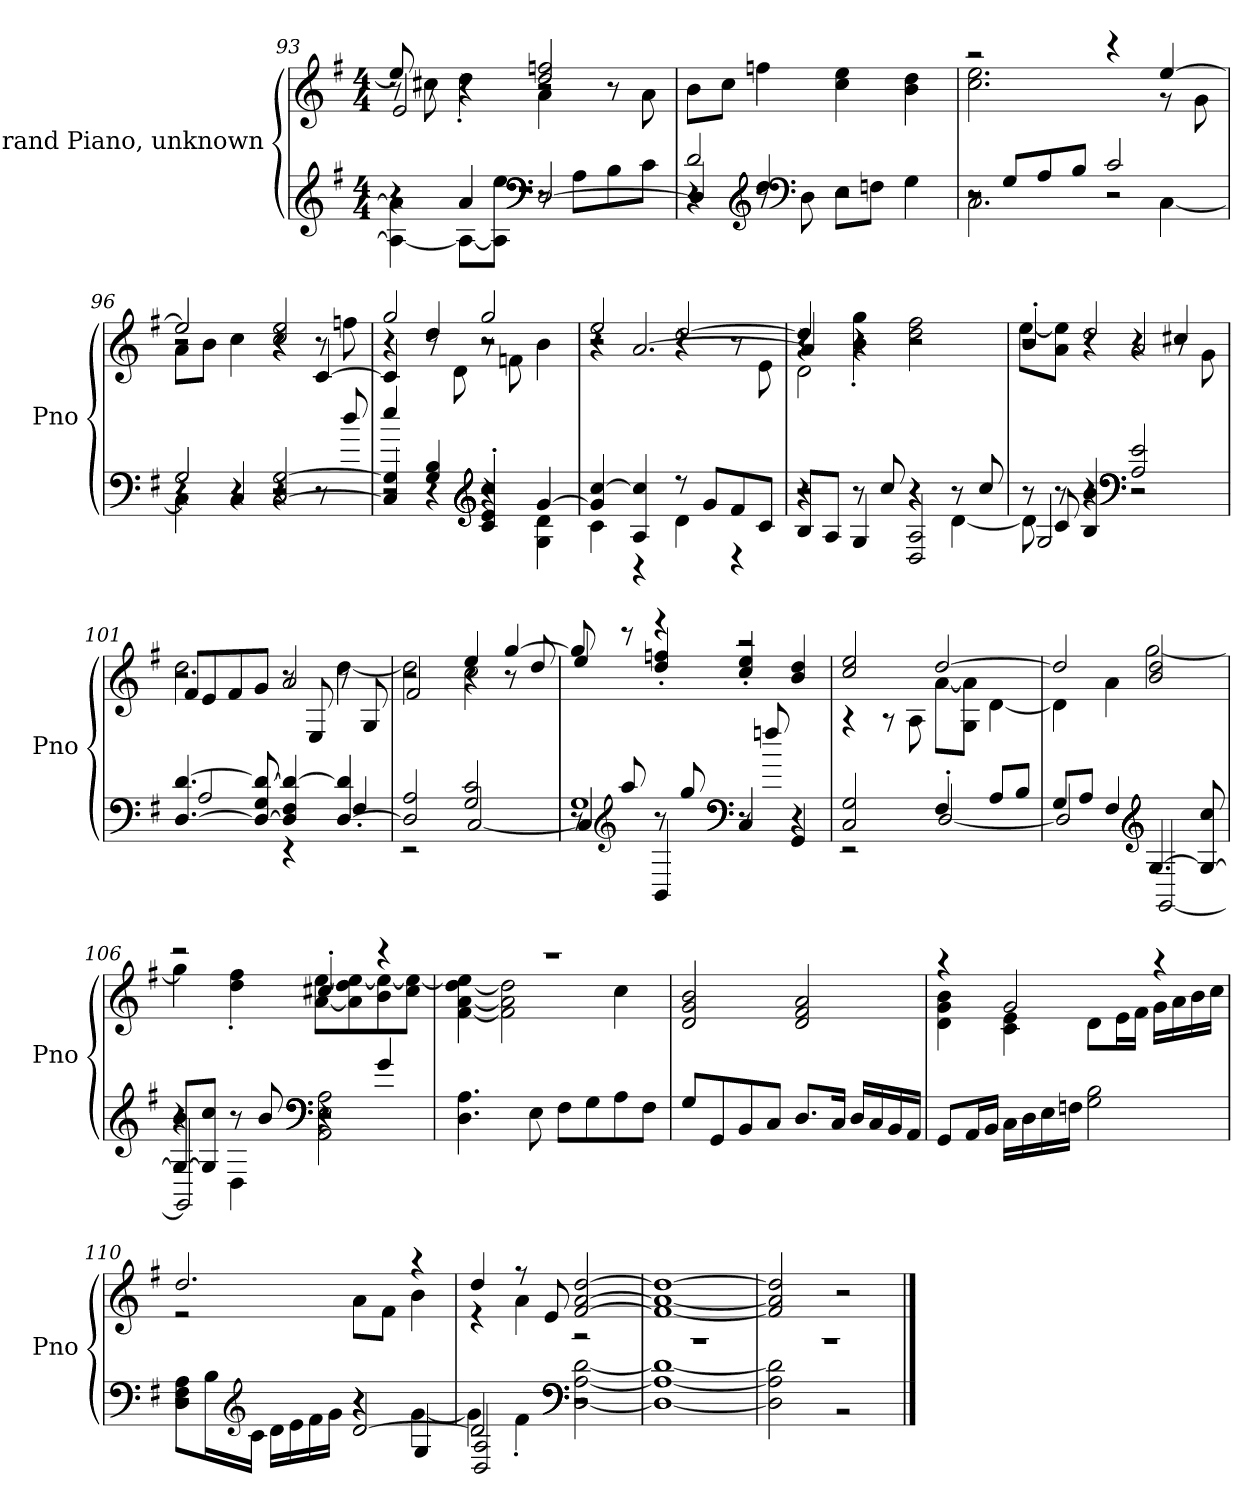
**kern	**kern
*part1	*part1
*staff2	*staff1
*I"Grand Piano, unknown	*
*I'Pno	*
*clefG2	*clefG2
*k[f#]	*k[f#]
*M4/4	*M4/4
=93	=93
*^	*^
*	*^	*	*^
1r	4A\_ 4a\]	4r	8ee/]	8r	2e/
.	.	.	8r	8cc#X\	.
.	8A\L_	4a/	4r	4dd'\	.
.	8A\] 8ee\J	.	.	.	.
*clefF4	*	*	*	*	*
.	8r	[2D/	2dd/ 2ffn/	4a\	2r
.	8A\L	.	.	.	.
.	8B\	.	.	8r	.
.	8c\J	.	.	8a\	.
*	*	*	*v	*v	*v
=94	=94	=94	=94
2d/	4r	4D/]	8b\L
.	.	.	8cc\J
*clefG2	*	*	*
.	8r	4dd/	4ffn\
*clefF4	*	*	*
.	8D\	.	.
2r	8E\L	2r	4cc\ 4ee\
.	8Fn\J	.	.
.	4G\	.	4b\ 4dd\
!!LO:LB:g=z
=95	=95	=95	=95
*	*	*	*^
8r	2.C\	2r	2r	2.cc\ 2.ee\
8G/L	.	.	.	.
8A/	.	.	.	.
8B/J	.	.	.	.
2r	.	2c/	4r	.
.	[4C\	.	[4ee/	8r
.	.	.	.	8g\
=96	=96	=96	=96	=96
*	*	*	*	*^
4r	4C\]	2G/	2ee/]	8a\L	2r
.	.	.	.	8b\J	.
4C/	4r	.	.	4cc\	.
4r	2r	[2C/ [2G/	2cc/ 2ee/	4r	4r
8r	.	.	.	8r	[4c/
8dd/	.	.	.	8ffn\	.
=97	=97	=97	=97	=97	=97
4ee/	2r	4C/] 4G/]	2gg/	4r	4c/]
4G/ 4B/	.	4r	.	8r	4dd/
.	.	.	.	8d\	.
*clefG2	*	*	*	*	*
4c/' 4e/' 4cc/'	4r	2r	2gg/	8r	2r
.	.	.	.	8fn\	.
[4g/	4G\ 4d\	.	.	4b\	.
*	*v	*v	*	*	*
=98	=98	=98	=98	=98
4g/] [4cc/	4c\	2ee/	2r	4r
4A/ 4cc/]	4r	.	.	[2.a/
8r	4d\	[2dd/	4r	.
8g/L	.	.	.	.
8f#/	4r	.	8r	.
8c/J	.	.	8e\	.
=99	=99	=99	=99	=99
*	*^	*	*	*^
8B/L	2r	4r	4dd/]	4r	4a/]	2d\
8A/J	.	.	.	.	.	.
8r	.	4G/	4r	4b\' 4gg\'	4r	.
8cc/	.	.	.	.	.	.
4r	4r	2D/ 2A/	2r	2dd\ 2ff#\	2r	2r
8r	[4d\	.	.	.	.	.
8cc/	.	.	.	.	.	.
*	*	*	*	*	*v	*v
!!LO:LB:g=z
=100	=100	=100	=100	=100	=100
8r	8d\]	2G/	4b'/	[8ee\L	2r
8c/	8r	.	.	8a\ 8ee\]J	.
4B/ 4b/	4r	.	2dd/	4r	.
*clefF4	*	*	*	*	*
2A/ 2e/	2r	2r	.	4r	2a/
.	.	.	4cc#X/	8r	.
.	.	.	.	8g\	.
*	*v	*v	*	*	*
=101	=101	=101	=101	=101
[4.D/ [4.d/	2A/	2r	2.dd\	8f#/L
.	.	.	.	8e/
.	.	.	.	8f#/
8D/_ 8G/ 8d/_	.	.	.	8g/J
4D/] 4F#/ 4d/_	4r	2a/	.	8r
.	.	.	.	8E/
[4D/ 4d/]	4F#'/	.	[4dd\	8r
.	.	.	.	8G/
=102	=102	=102	=102	=102
2D/] 2A/	2r	2r	2dd\]	2f#/
2G/ 2c/	[2C/	4r	2cc\	4ee/
.	.	[4gg/	.	8r
.	.	.	.	8dd/
*	*	*	*v	*v
=103	=103	=103	=103
*	*^	*	*
8r	1G	4C/]	8gg/]	4ee/
*clefG2	*	*	*	*
8aa/	.	.	8r	.
8r	.	4BB/	4r	4dd/' 4ffn/'
8gg/	.	.	.	.
*clefF4	*	*	*	*
8r	.	4C/	2r	4cc/' 4ee/'
8ffn/	.	.	.	.
4GG/	.	4r	.	4b/ 4dd/
*	*v	*v	*	*
!!LO:LB:g=z	!!
=104	=104	=104	=104
2C/ 2G/	2r	2cc/ 2ee/	4r
.	.	.	8r
.	.	.	8A\
4F#'/	[2D/	[2dd/	[8a\L
.	.	.	8G\ 8a\]J
8A/L	.	.	[4d\
8B/J	.	.	.
=105	=105	=105	=105
8G/L	2D/]	2dd/]	4d\]
8A/J	.	.	.
4F#/	.	.	4a\
*clefG2	*	*	*
[4.G/	[2GG/	2b/ 2dd/	[2gg\
8G/_ 8cc/	.	.	.
=106	=106	=106	=106
*	*^	*	*
8G/_ 8b/L	4r	2GG/]	2r	4gg\]
8G/] 8cc/J	.	.	.	.
8r	4D\	.	.	4dd\' 4ff#\'
8b/	.	.	.	.
*clefF4	*	*	*	*
4r	2AA\ 2E\ 2A\	2r	4cc#X'/	[8a\ [8ee\L
.	.	.	.	8a\] 8dd\ 8ee\_
4g/	.	.	4r	8b\ 8ee\_
.	.	.	.	8cc#\ 8ee\_J
*v	*v	*v	*	*
=107	=107	=107
4.D\ 4.A\	1r	[4f#\ [4a\ [4dd\ 4ee\]
.	.	2f#\] 2a\] 2dd\]
8E\	.	.
8F#\L	.	.
8G\	.	.
8A\	.	4cc\
8F#\J	.	.
*	*v	*v
!!LO:LB:g=z
=108	=108
8G/L	2d/ 2g/ 2b/
8GG/	.
8BB/	.
8C/J	.
8.D/L	2d/ 2f#/ 2a/
16C/Jk	.
16D/LL	.
16C/	.
16BB/	.
16AA/JJ	.
=109	=109
*	*^
8GG/L	4r	4d\ 4g\ 4b\
16AA/L	.	.
16BB/JJ	.	.
16C\LL	2g/	4c\ 4e\
16D\	.	.
16E\	.	.
16Fn\JJ	.	.
2G\ 2B\	.	8d\L
.	.	16e\L
.	.	16f#\JJ
.	4r	16g\LL
.	.	16a\
.	.	16b\
.	.	16cc\JJ
=110	=110	=110
*^	*	*
*	*^	*	*
2r	8D\ 8F#\ 8A\L	2r	2.dd/	2r
.	16B\L	.	.	.
*clefG2	*	*	*	*
.	16c\JJ	.	.	.
.	16d\LL	.	.	.
.	16e\	.	.	.
.	16f#\	.	.	.
.	16g\JJ	.	.	.
[2d/	4r	4r	.	8a\L
.	.	.	.	8f#\J
.	[4g\	4G/	4r	4b\
=111	=111	=111	=111	=111
2d/]	4g\]	2D/ 2A/	4dd/	4r
.	4f#'\	.	8r	4a\
.	.	.	8e/	.
*clefF4	*	*	*	*
2r	[2D\ [2A\ [2d\	2r	[2f#/ [2a/ [2dd/	2r
*	*v	*v	*	*
*	*	*v	*v
=112	=112	=112
1r	1D_ 1A_ 1d_	1f#_ 1a_ 1dd_
!!LO:PB:g=z
=113	=113	=113
1r	2D\] 2A\] 2d\]	2f#/] 2a/] 2dd/]
.	2r	2r
*v	*v	*
==	==
*-	*-
